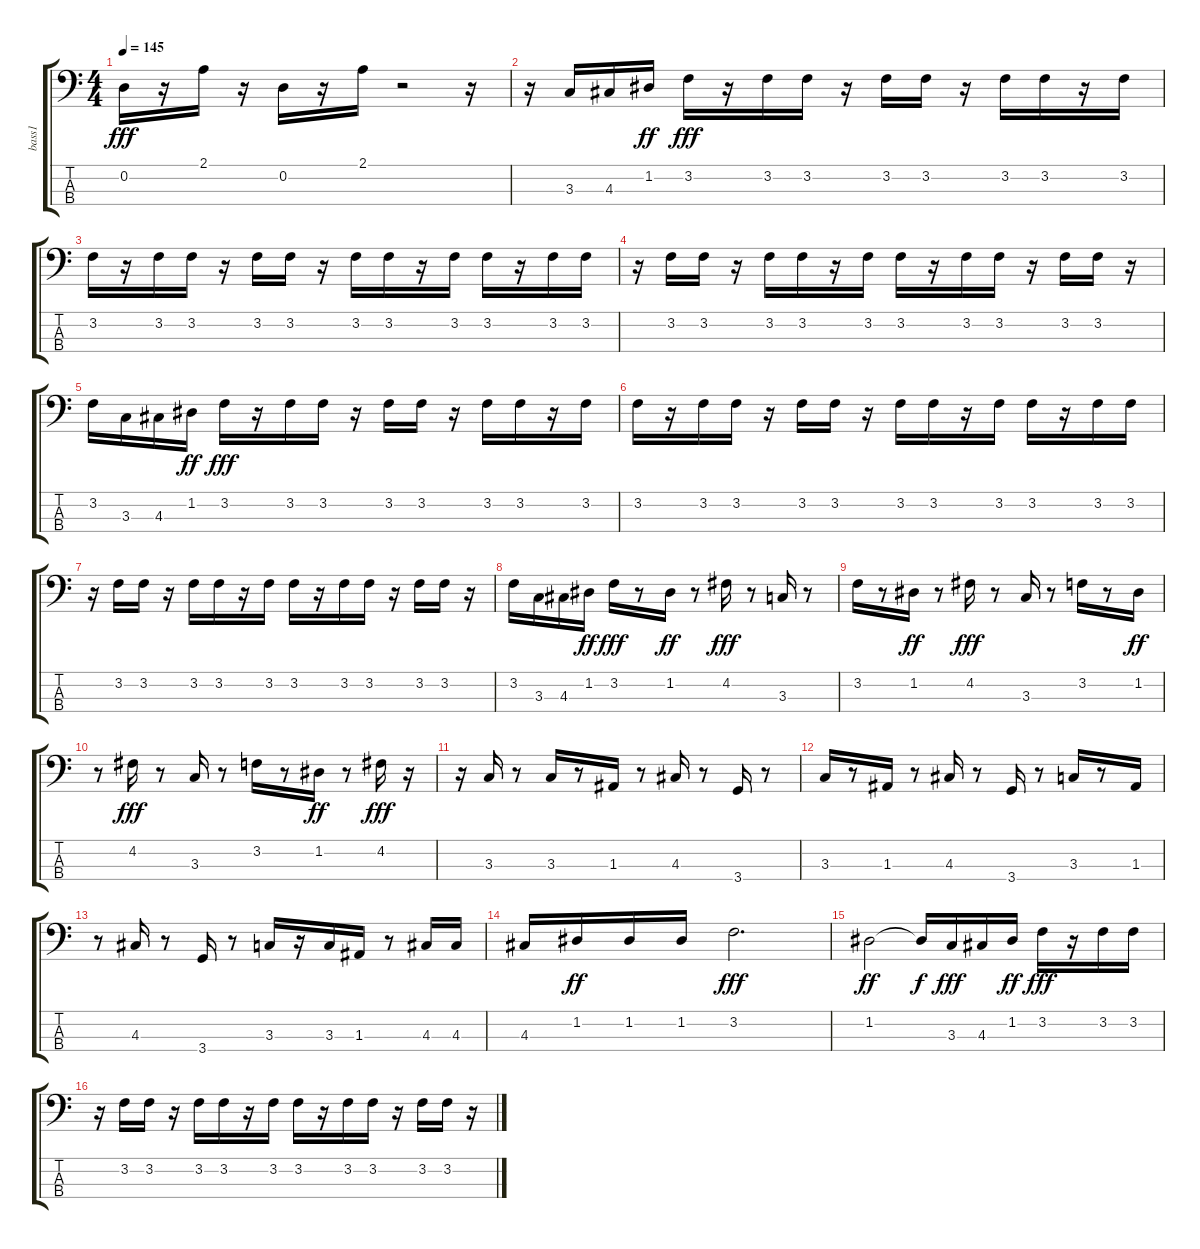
\track ("bass1" "bass1") {instrument electricbassfinger}
\staff {score tabs}
\tuning (G2 D2 A1 E1) {hide}
\ts (4 4)
\tempo 145
\clef f4
\ks c
0.2.16{dy fff} r.16 2.1.16 r.16 0.2.16 r.16 2.1.16 r.2 r.16 |
r.16 3.3.16 4.3.16 1.2.16{dy ff} 3.2.16{dy fff} r.16 3.2.16 3.2.16 r.16 3.2.16 3.2.16 r.16 3.2.16 3.2.16 r.16 3.2.16 |
3.2.16 r.16 3.2.16 3.2.16 r.16 3.2.16 3.2.16 r.16 3.2.16 3.2.16 r.16 3.2.16 3.2.16 r.16 3.2.16 3.2.16 |
r.16 3.2.16 3.2.16 r.16 3.2.16 3.2.16 r.16 3.2.16 3.2.16 r.16 3.2.16 3.2.16 r.16 3.2.16 3.2.16 r.16 |
3.2.16 3.3.16 4.3.16 1.2.16{dy ff} 3.2.16{dy fff} r.16 3.2.16 3.2.16 r.16 3.2.16 3.2.16 r.16 3.2.16 3.2.16 r.16 3.2.16 |
3.2.16 r.16 3.2.16 3.2.16 r.16 3.2.16 3.2.16 r.16 3.2.16 3.2.16 r.16 3.2.16 3.2.16 r.16 3.2.16 3.2.16 |
r.16 3.2.16 3.2.16 r.16 3.2.16 3.2.16 r.16 3.2.16 3.2.16 r.16 3.2.16 3.2.16 r.16 3.2.16 3.2.16 r.16 |
3.2.16 3.3.16 4.3.16 1.2.16{dy ff} 3.2.16{dy fff} r.8 1.2.16{dy ff} r.8 4.2.16{dy fff} r.8 3.3.16 r.8 |
3.2.16 r.8 1.2.16{dy ff} r.8 4.2.16{dy fff} r.8 3.3.16 r.8 3.2.16 r.8 1.2.16{dy ff} |
r.8 4.2.16{dy fff} r.8 3.3.16 r.8 3.2.16 r.8 1.2.16{dy ff} r.8 4.2.16{dy fff} r.16 |
r.16 3.3.16 r.8 3.3.16 r.8 1.3.16 r.8 4.3.16 r.8 3.4.16 r.8 |
3.3.16 r.8 1.3.16 r.8 4.3.16 r.8 3.4.16 r.8 3.3.16 r.8 1.3.16 |
r.8 4.3.16 r.8 3.4.16 r.8 3.3.16 r.16 3.3.16 1.3.16 r.8 4.3.16 4.3.16 |
4.3.16 1.2.16{dy ff} 1.2.16 1.2.16 3.2.2{d dy fff} |
1.2.2{dy ff} 1.2{t}.16{dy f} 3.3.16{dy fff} 4.3.16 1.2.16{dy ff} 3.2.16{dy fff} r.16 3.2.16 3.2.16 |
r.16 3.2.16 3.2.16 r.16 3.2.16 3.2.16 r.16 3.2.16 3.2.16 r.16 3.2.16 3.2.16 r.16 3.2.16 3.2.16 r.16
